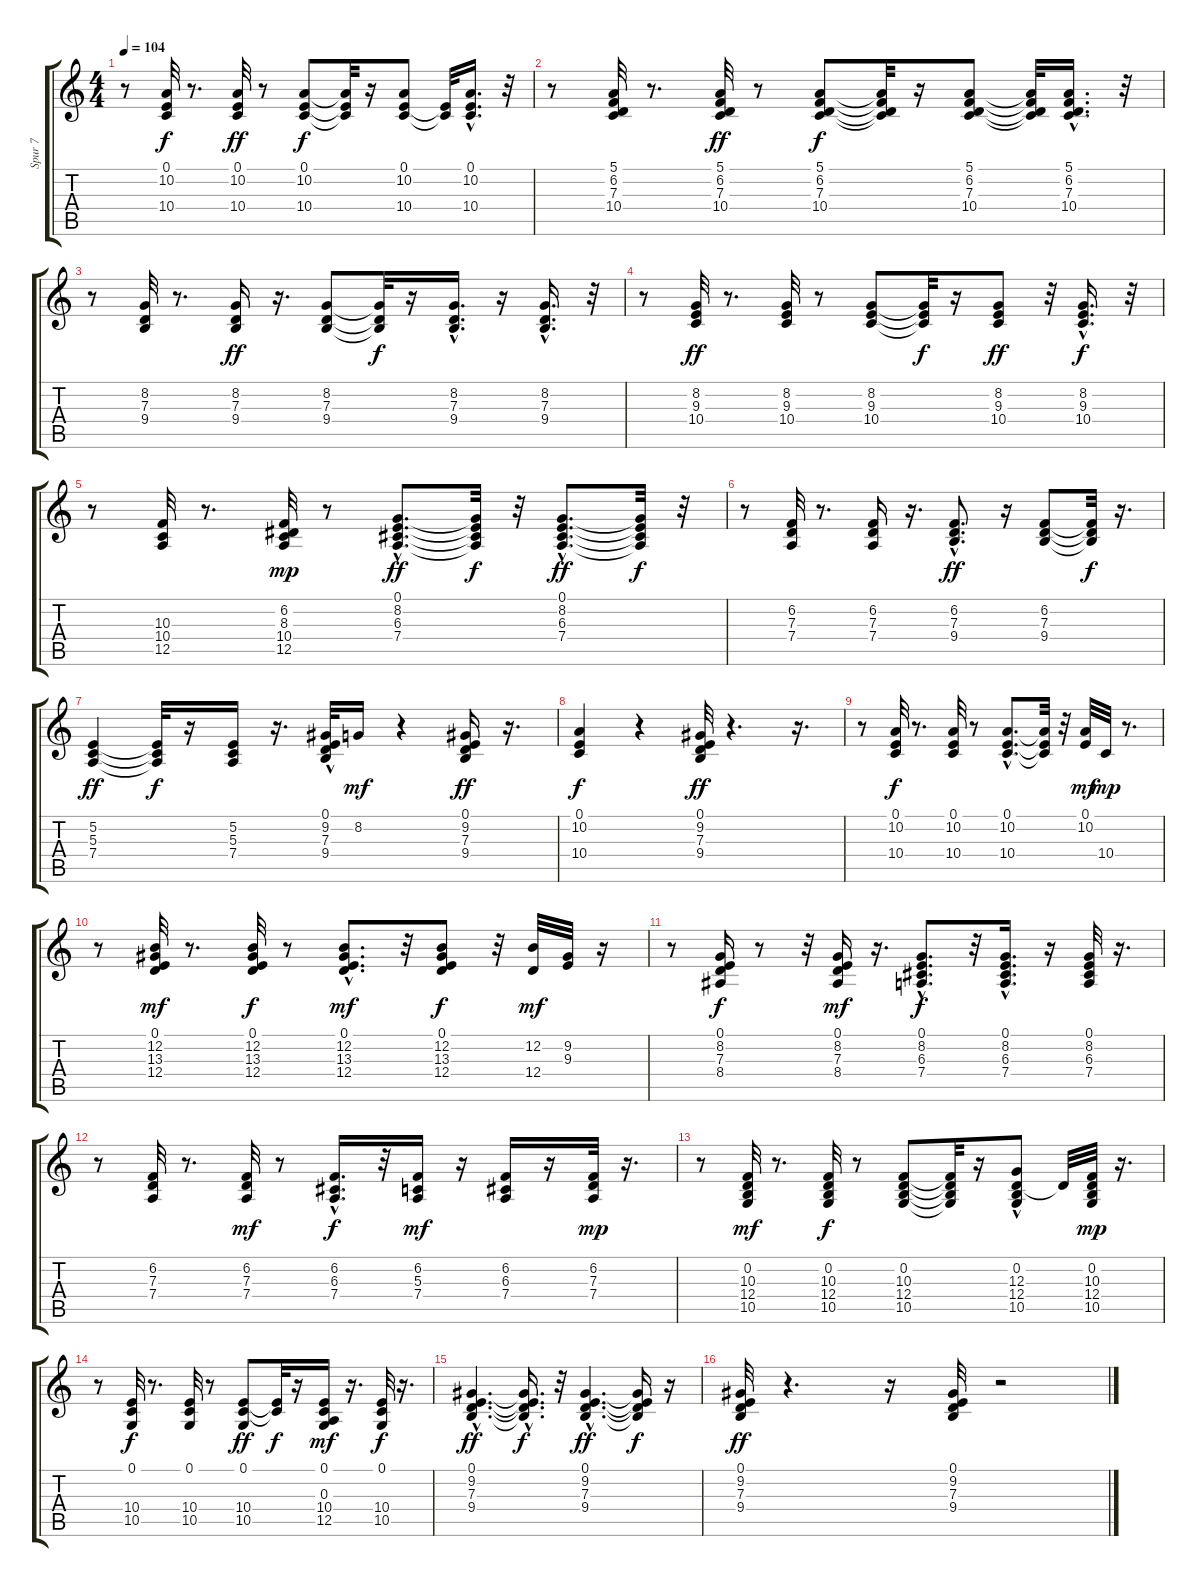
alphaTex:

\track ("Spur 7" "Spur 7") {instrument acousticgrandpiano}
\staff {score tabs}
\tuning (E4 B3 G3 D3 A2 E2) {hide}
\ts (4 4)
\tempo 104
\clef g2
\ks c
r.8{dy ff} (0.1 10.2 10.4).32{dy f} r.8{d} (0.1 10.2 10.4).32{dy ff} r.8 (0.1 10.2 10.4).8{dy f} (0.1{t} 10.2{t} 10.4{t}).32 r.16 (0.1 10.2 10.4).8 (0.1{t} 10.4{t}).32 (0.1{hac} 10.2{hac} 10.4).16{d} r.32 |
r.8 (5.1 6.2 7.3 10.4).32 r.8{d} (5.1 6.2 7.3 10.4).32{dy ff} r.8 (5.1 6.2 7.3 10.4).8{dy f} (5.1{t} 6.2{t} 7.3{t} 10.4{t}).32 r.16 (5.1 6.2 7.3 10.4).8 (5.1{t} 6.2{t} 7.3{t} 10.4{t}).32 (5.1 6.2{hac} 7.3{hac} 10.4{hac}).16{d} r.32 |
r.8 (8.2 7.3 9.4).32 r.8{d} (8.2 7.3 9.4).16{dy ff} r.16{d} (8.2 7.3 9.4).8 (8.2{t} 7.3{t} 9.4{t}).32{dy f} r.16 (8.2 7.3{hac} 9.4).16{d} r.16 (8.2{hac} 7.3 9.4).16{d} r.32 |
r.8 (8.2 9.3 10.4).32{dy ff} r.8{d} (8.2 9.3 10.4).32 r.8 (8.2 9.3 10.4).8 (8.2{t} 9.3{t} 10.4{t}).32{dy f} r.16 (8.2 9.3 10.4).8{dy ff} r.32 (8.2{hac} 9.3{hac} 10.4{hac}).16{d dy f} r.32 |
r.8 (10.3 10.4 12.5).32 r.8{d} (6.2 8.3 10.4 12.5).32{dy mp} r.8 (0.1{hac} 8.2{hac} 6.3{hac} 7.4{hac}).8{d dy ff} (0.1{t} 8.2{t} 6.3{t} 7.4{t}).32{dy f} r.32 (0.1{hac} 8.2{hac} 6.3{hac} 7.4{hac}).8{d dy ff} (0.1{t} 8.2{t} 6.3{t} 7.4{t}).32{dy f} r.32 |
r.8 (6.2 7.3 7.4).32 r.8{d} (6.2 7.3 7.4).16 r.16{d} (6.2{hac} 7.3{hac} 9.4{hac}).8{d dy ff} r.16 (6.2 7.3 9.4).8 (6.2{t} 7.3{t} 9.4{t}).32{dy f} r.16{d} |
(5.2 5.3 7.4).4{dy ff} (5.2{t} 5.3{t} 7.4{t}).32{dy f} r.16 (5.2 5.3 7.4).16 r.16{d} (0.1{hac} 9.2 7.3 9.4).32 8.2.16{dy mf} r.4 (0.1 9.2 7.3 9.4).16{dy ff} r.16{d} |
(0.1 10.2 10.4).4{dy f} r.4 (0.1 9.2 7.3 9.4).32{dy ff} r.4{d} r.16{d} |
r.8 (0.1 10.2 10.4).32{dy f} r.8{d} (0.1 10.2 10.4).32 r.8 (0.1{hac} 10.2{hac} 10.4{hac}).8{d} (0.1{t} 10.2{t} 10.4{t}).32 r.32 (0.1 10.2).32{dy mf} 10.4.32{dy mp} r.8{d} |
r.8 (0.1 12.2 13.3 12.4).32{dy mf} r.8{d} (0.1 12.2 13.3 12.4).32{dy f} r.8 (0.1 12.2{hac} 13.3{hac} 12.4).8{d dy mf} r.32 (0.1 12.2 13.3 12.4).8{dy f} r.32 (12.2 12.4).32{dy mf} (9.2 9.3).32 r.16 |
r.8 (0.1 8.2 7.3 8.4).16{dy f} r.8 r.32 (0.1 8.2 7.3 8.4).16{dy mf} r.16{d} (0.1{hac} 8.2{hac} 6.3{hac} 7.4{hac}).8{d dy f} r.32 (0.1 8.2{hac} 6.3{hac} 7.4).16{d} r.16 (0.1 8.2 6.3 7.4).32 r.16{d} |
r.8 (6.2 7.3 7.4).32 r.8{d} (6.2 7.3 7.4).32{dy mf} r.8 (6.2{hac} 6.3{hac} 7.4).16{d dy f} r.32 (6.2 5.3 7.4).16{dy mf} r.16 (6.2 6.3 7.4).16 r.16 (6.2 7.3 7.4).32{dy mp} r.16{d} |
r.8 (0.2 10.3 12.4 10.5).32{dy mf} r.8{d} (0.2 10.3 12.4 10.5).32{dy f} r.8 (0.2 10.3 12.4 10.5).8 (0.2{t} 10.3{t} 12.4{t} 10.5{t}).32 r.16 (0.2 12.3{hac} 12.4 10.5).8 12.4{t}.32 (0.2 10.3 12.4 10.5).32{dy mp} r.16{d} |
r.8 (0.1 10.4 10.5).32{dy f} r.8{d} (0.1 10.4 10.5).32 r.8 (0.1 10.4 10.5).8{dy ff} (0.1{t} 10.4{t}).32{dy f} r.16 (0.1 0.3 10.4 12.5).16{dy mf} r.16{d} (0.1 10.4 10.5).32{dy f} r.16{d} |
(0.1{hac} 9.2{hac} 7.3{hac} 9.4{hac}).4{d dy ff} (0.1{hac t} 9.2{hac t} 7.3{hac t} 9.4{hac t}).16{d dy f} r.32 (0.1{hac} 9.2{hac} 7.3{hac} 9.4{hac}).4{d dy ff} (0.1{t} 9.2{t} 7.3{t} 9.4{t}).16{dy f} r.16 |
(0.1 9.2 7.3 9.4).32{dy ff} r.4{d} r.16 (0.1 9.2 7.3 9.4).32 r.2
